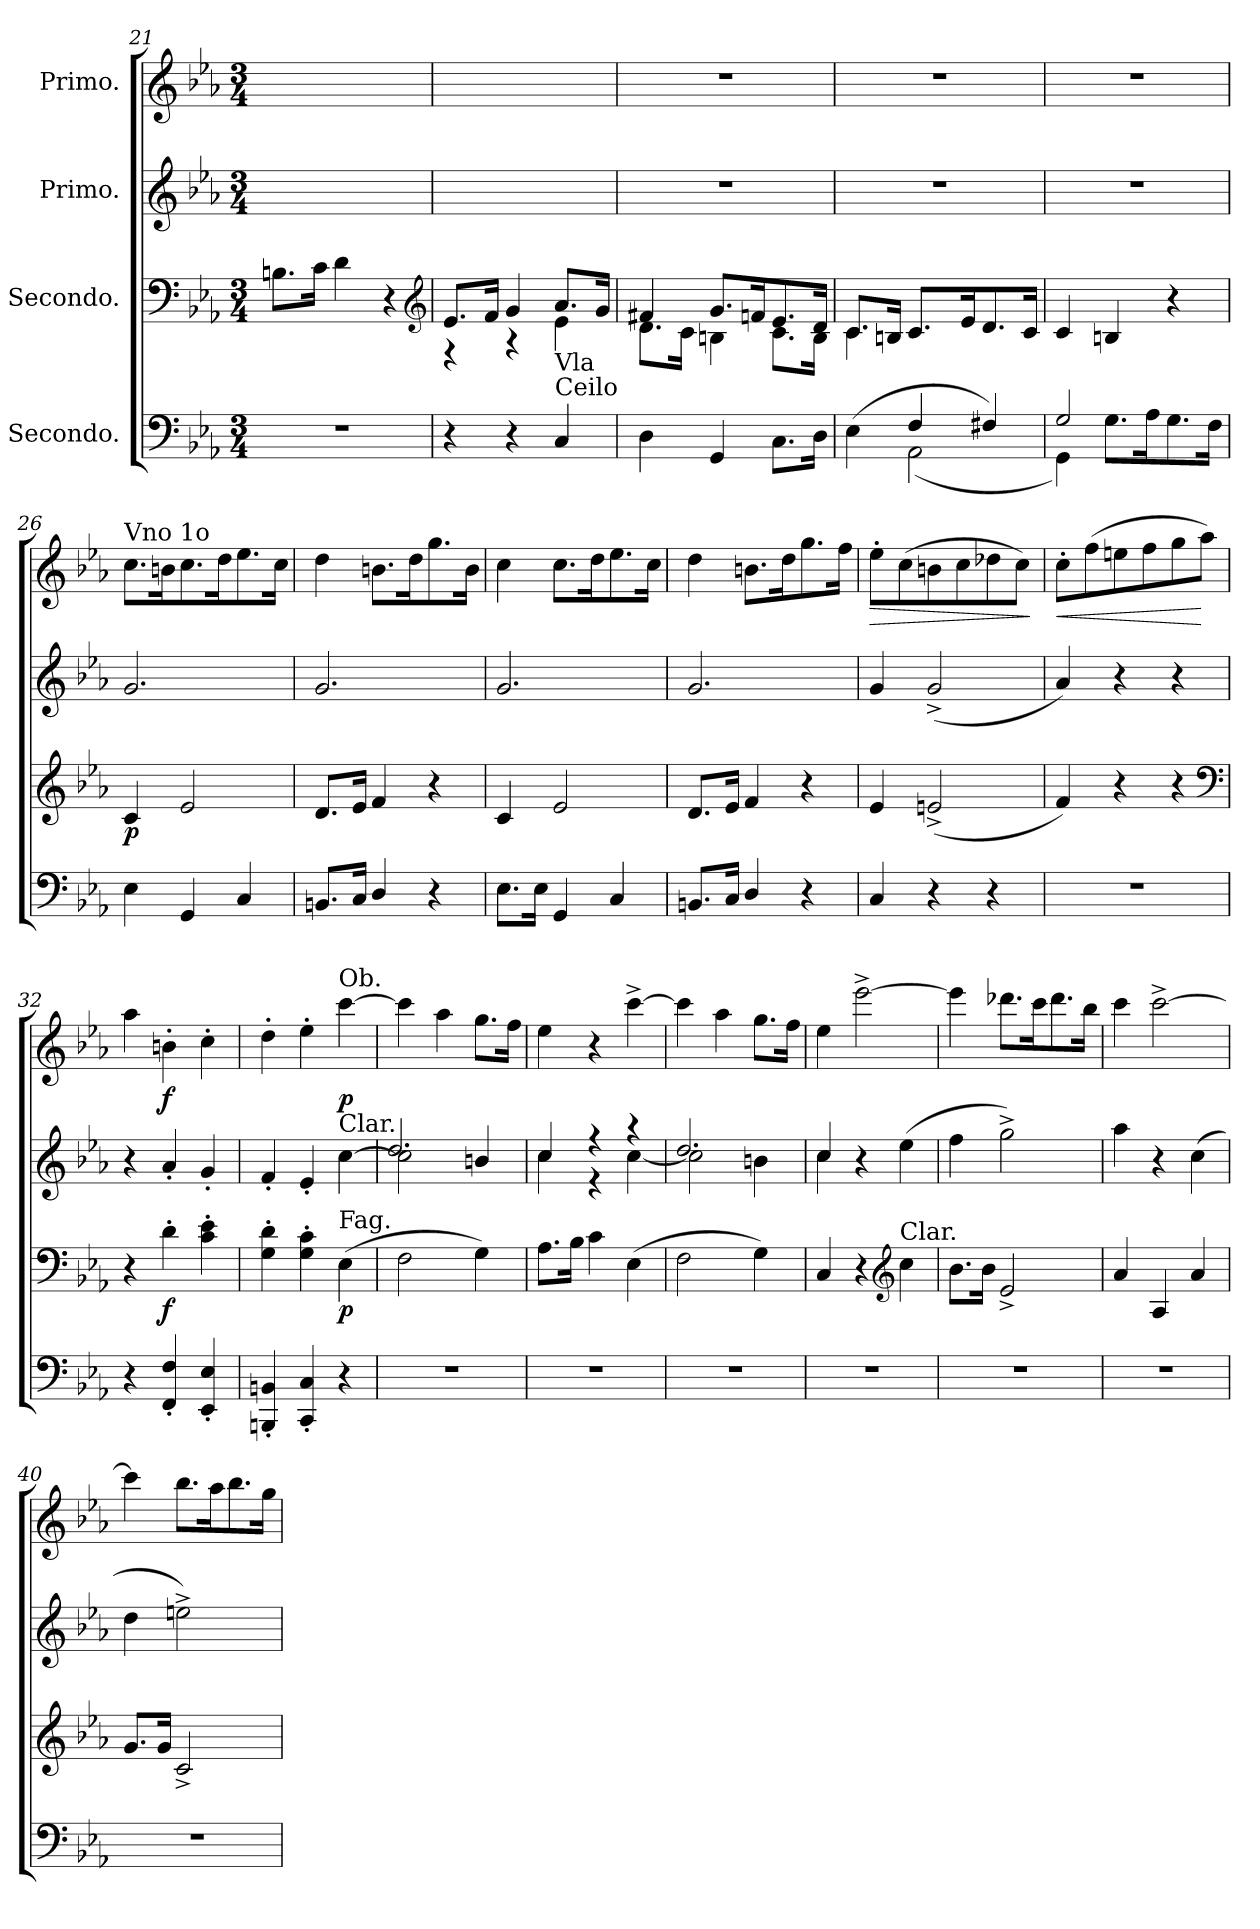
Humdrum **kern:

**kern	**kern	**dynam	**kern	**kern	**dynam
*part4	*part3	*part3	*part2	*part1	*part1
*staff4	*staff3	*staff3	*staff2	*staff1	*staff1
*I"Secondo.	*I"Secondo.	*	*I"Primo.	*I"Primo.	*
*clefF4	*clefF4	*	*clefG2	*clefG2	*
*k[b-e-a-]	*k[b-e-a-]	*	*k[b-e-a-]	*k[b-e-a-]	*
*c:	*c:	*	*c:	*c:	*
*M3/4	*M3/4	*	*M3/4	*M3/4	*
=21	=21	=21	=21	=21	=21
2.r	8.Bn\L	.	2.ryy	2.ryy	.
.	16c\Jk	.	.	.	.
.	4d\	.	.	.	.
.	4r	.	.	.	.
*	*clefG2	*	*	*	*
=22	=22	=22	=22	=22	=22
*	*^	*	*	*	*
4r	8.e-/L	4r	.	2.ryy	2.ryy	.
.	16f/Jk	.	.	.	.	.
4r	4g/	4r	.	.	.	.
!	!LO:TX:b:t=Vla	!	!	!	!	!
!LO:TX:a:t=Ceilo	!	!	!	!	!	!
4C/	8.a-/L	4e-\	.	.	.	.
.	16g/Jk	.	.	.	.	.
=23	=23	=23	=23	=23	=23	=23
4D\	4f#X/	8.d\L	.	2.r	2.r	.
.	.	16c\Jk	.	.	.	.
4GG/	8.g/L	4Bn\	.	.	.	.
.	16fn/K	.	.	.	.	.
8.C\L	8.e-/	8.c\L	.	.	.	.
16D\Jk	16d/Jk	16B\Jk	.	.	.	.
=24	=24	=24	=24	=24	=24	=24
*^	*	*	*	*	*	*
(4E-\	4ryy	8.c/L	4.c\	.	2.r	2.r	.
.	.	16Bn/Jk	.	.	.	.	.
4F/	(2AA-\	8.c/L	.	.	.	.	.
.	.	.	8ryy	.	.	.	.
.	.	16e-/K	.	.	.	.	.
4F#X/)	.	8.d/	4ryy	.	.	.	.
.	.	16c/Jk	.	.	.	.	.
*	*	*v	*v	*	*	*	*
=25	=25	=25	=25	=25	=25	=25
2G/	4GG\)	4c/	.	2.r	2.r	.
.	8.G\L	4Bn/	.	.	.	.
.	16A-\K	.	.	.	.	.
4ryy	8.G\	4r	.	.	.	.
.	16F\Jk	.	.	.	.	.
=26	=26	=26	=26	=26	=26	=26
!	!	!	!	!	!LO:TX:a:t=Vno 1o	!
*v	*v	*	*	*	*	*
4E-\	4c/	p	2.g/	8.cc\L	.
.	.	.	.	16bn\K	.
4GG/	2e-/	.	.	8.cc\	.
.	.	.	.	16dd\K	.
4C/	.	.	.	8.ee-\	.
.	.	.	.	16cc\Jk	.
=27	=27	=27	=27	=27	=27
8.BBn/L	8.d/L	.	2.g/	4dd\	.
16C/Jk	16e-/Jk	.	.	.	.
4D/	4f/	.	.	8.bn\L	.
.	.	.	.	16dd\K	.
4r	4r	.	.	8.gg\	.
.	.	.	.	16b\Jk	.
=28	=28	=28	=28	=28	=28
8.E-\L	4c/	.	2.g/	4cc\	.
16E-\Jk	.	.	.	.	.
4GG/	2e-/	.	.	8.cc\L	.
.	.	.	.	16dd\K	.
4C/	.	.	.	8.ee-\	.
.	.	.	.	16cc\Jk	.
=29	=29	=29	=29	=29	=29
8.BBn/L	8.d/L	.	2.g/	4dd\	.
16C/Jk	16e-/Jk	.	.	.	.
4D/	4f/	.	.	8.bn\L	.
.	.	.	.	16dd\K	.
4r	4r	.	.	8.gg\	.
.	.	.	.	16ff\Jk	.
=30	=30	=30	=30	=30	=30
!	!	!	!	!	!LO:HP:b
4C/	4e-/	.	4g/	8ee-'\L	>
.	.	.	.	(8cc\	.
4r	(2en^/	.	(2g^>/	8bn\	.
.	.	.	.	8cc\	.
4r	.	.	.	8dd-X\	.
.	.	.	.	8cc\J)	.
.	.	.	.	.	]
=31	=31	=31	=31	=31	=31
!	!	!	!	!	!LO:HP:b
2.r	4f/)	.	4a-/)	8cc'\L	<
.	.	.	.	(8ff\	.
.	4r	.	4r	8een\	.
.	.	.	.	8ff\	.
.	4r	.	4r	8gg\	.
.	.	.	.	8aa-\J)	[
*	*clefF4	*	*	*	*
=32	=32	=32	=32	=32	=32
4r	4r	.	4r	4aa-\	.
4FF'/ 4F'/	4d'\	f	4a-'/	4bn'\	f
4EE-'/ 4E-'/	4c'\ 4e-'\	.	4g'/	4cc'\	.
=33	=33	=33	=33	=33	=33
4BBBn'/ 4BBn'/	4G'\ 4d'\	.	4f'/	4dd'\	.
4CC'/ 4C'/	4G'\ 4c'\	.	4e-'/	4ee-'\	.
!	!	!	!	!LO:TX:a:t=Ob.	!
!	!	!	!LO:TX:a:t=Clar.	!	!
!	!LO:TX:a:t=Fag.	!	!	!	!
4r	(4E-\	p	[4cc\	[4ccc\	p
=34	=34	=34	=34	=34	=34
*	*	*	*^	*	*
2.r	2F\	.	2cc\]	2.dd/	4ccc\]	.
.	.	.	.	.	4aa-\	.
.	4G\)	.	4bn/	.	8.gg\L	.
.	.	.	.	.	16ff\Jk	.
=35	=35	=35	=35	=35	=35	=35
2.r	8.A-\L	.	4cc/	4cc\	4ee-\	.
.	16B-\Jk	.	.	.	.	.
.	4c\	.	4rff	4r	4r	.
.	(4E-\	.	4r	[4cc\	[4ccc^<\	.
=36	=36	=36	=36	=36	=36	=36
2.r	2F\	.	2.dd/	2cc\]	4ccc\]	.
.	.	.	.	.	4aa-\	.
.	4G\)	.	.	4bn\	8.gg\L	.
.	.	.	.	.	16ff\Jk	.
=37	=37	=37	=37	=37	=37	=37
2.r	4C/	.	4cc/	4cc\	4ee-\	.
.	4r	.	4r	4ryy	[2eee-^<\	.
*	*clefG2	*	*	*	*	*
!	!LO:TX:a:t=Clar.	!	!	!	!	!
.	4cc\	.	(4ee-\	4ryy	.	.
*	*	*	*v	*v	*	*
=38	=38	=38	=38	=38	=38
2.r	8.b-\L	.	4ff\	4eee-\]	.
.	16b-\Jk	.	.	.	.
.	2e-^/	.	2gg^<\)	8.ddd-X\L	.
.	.	.	.	16ccc\K	.
.	.	.	.	8.ddd-\	.
.	.	.	.	16bb-\Jk	.
=39	=39	=39	=39	=39	=39
2.r	4a-/	.	4aa-\	4ccc\	.
.	4A-/	.	4r	[2ccc^<\	.
.	4a-/	.	(4cc\	.	.
=40	=40	=40	=40	=40	=40
2.r	8.g/L	.	4dd\	4ccc\]	.
.	16g/Jk	.	.	.	.
.	2c^/	.	2een^<\)	8.bb-\L	.
.	.	.	.	16aa-\K	.
.	.	.	.	8.bb-\	.
.	.	.	.	16gg\Jk	.
=	=	=	=	=	=
*-	*-	*-	*-	*-	*-
